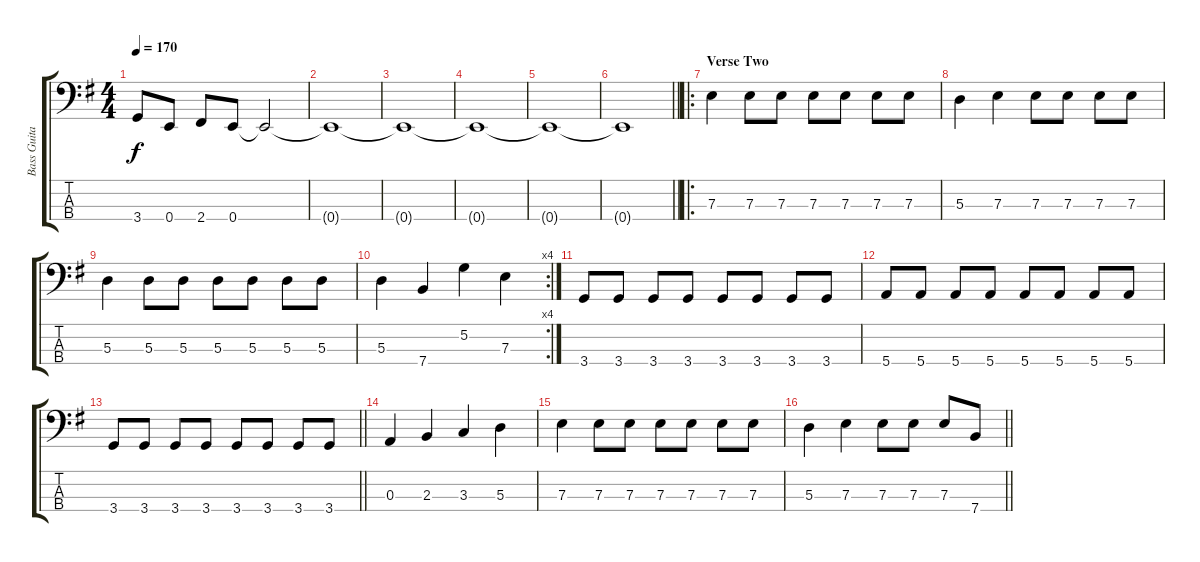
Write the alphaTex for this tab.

\track ("Bass Guitar" "Bass Guita") {instrument electricbassfinger}
\staff {score tabs}
\tuning (G2 D2 A1 E1) {hide}
\ts (4 4)
\tempo 170
\clef f4
\ks g
3.4.8{dy f} 0.4.8 2.4.8 0.4.8 0.4{t}.2 |
0.4{t}.1 |
0.4{t}.1 |
0.4{t}.1 |
0.4{t}.1 |
\barLineRight lightlight
0.4{t}.1 |
\ro
\section ("" "Verse Two")
7.3.4 7.3.8 7.3.8 7.3.8 7.3.8 7.3.8 7.3.8 |
5.3.4 7.3.4 7.3.8 7.3.8 7.3.8 7.3.8 |
5.3.4 5.3.8 5.3.8 5.3.8 5.3.8 5.3.8 5.3.8 |
\rc 4
5.3.4 7.4.4 5.2.4 7.3.4 |
3.4.8 3.4.8 3.4.8 3.4.8 3.4.8 3.4.8 3.4.8 3.4.8 |
5.4.8 5.4.8 5.4.8 5.4.8 5.4.8 5.4.8 5.4.8 5.4.8 |
\barLineRight lightlight
3.4.8 3.4.8 3.4.8 3.4.8 3.4.8 3.4.8 3.4.8 3.4.8 |
0.3.4 2.3.4 3.3.4 5.3.4 |
7.3.4 7.3.8 7.3.8 7.3.8 7.3.8 7.3.8 7.3.8 |
\barLineRight lightlight
5.3.4 7.3.4 7.3.8 7.3.8 7.3.8 7.4.8
